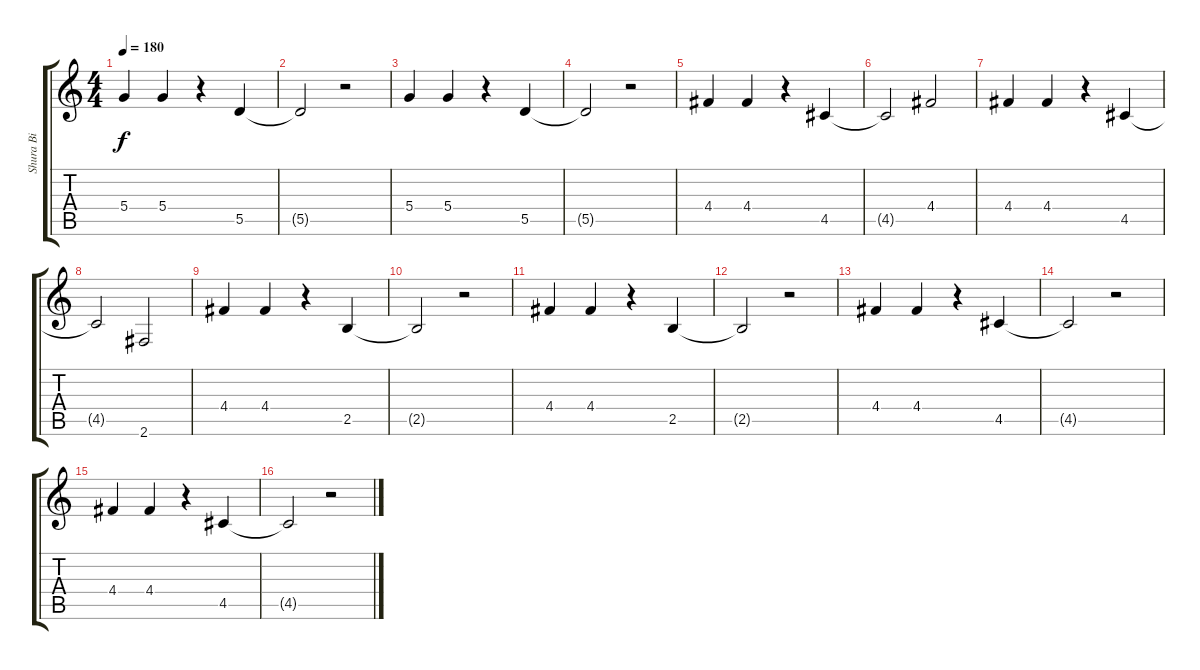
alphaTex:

\track ("Shura Bi" "Shura Bi") {instrument electricguitarclean}
\staff {score tabs}
\tuning (E4 B3 G3 D3 A2 E2) {hide}
\ts (4 4)
\tempo 180
\clef g2
\ks c
5.4.4{dy f} 5.4.4 r.4 5.5.4 |
5.5{t}.2 r.2 |
5.4.4 5.4.4 r.4 5.5.4 |
5.5{t}.2 r.2 |
4.4.4 4.4.4 r.4 4.5.4 |
4.5{t}.2 4.4.2 |
4.4.4 4.4.4 r.4 4.5.4 |
4.5{t}.2 2.6.2 |
4.4.4 4.4.4 r.4 2.5.4 |
2.5{t}.2 r.2 |
4.4.4 4.4.4 r.4 2.5.4 |
2.5{t}.2 r.2 |
4.4.4 4.4.4 r.4 4.5.4 |
4.5{t}.2 r.2 |
4.4.4 4.4.4 r.4 4.5.4 |
4.5{t}.2 r.2
